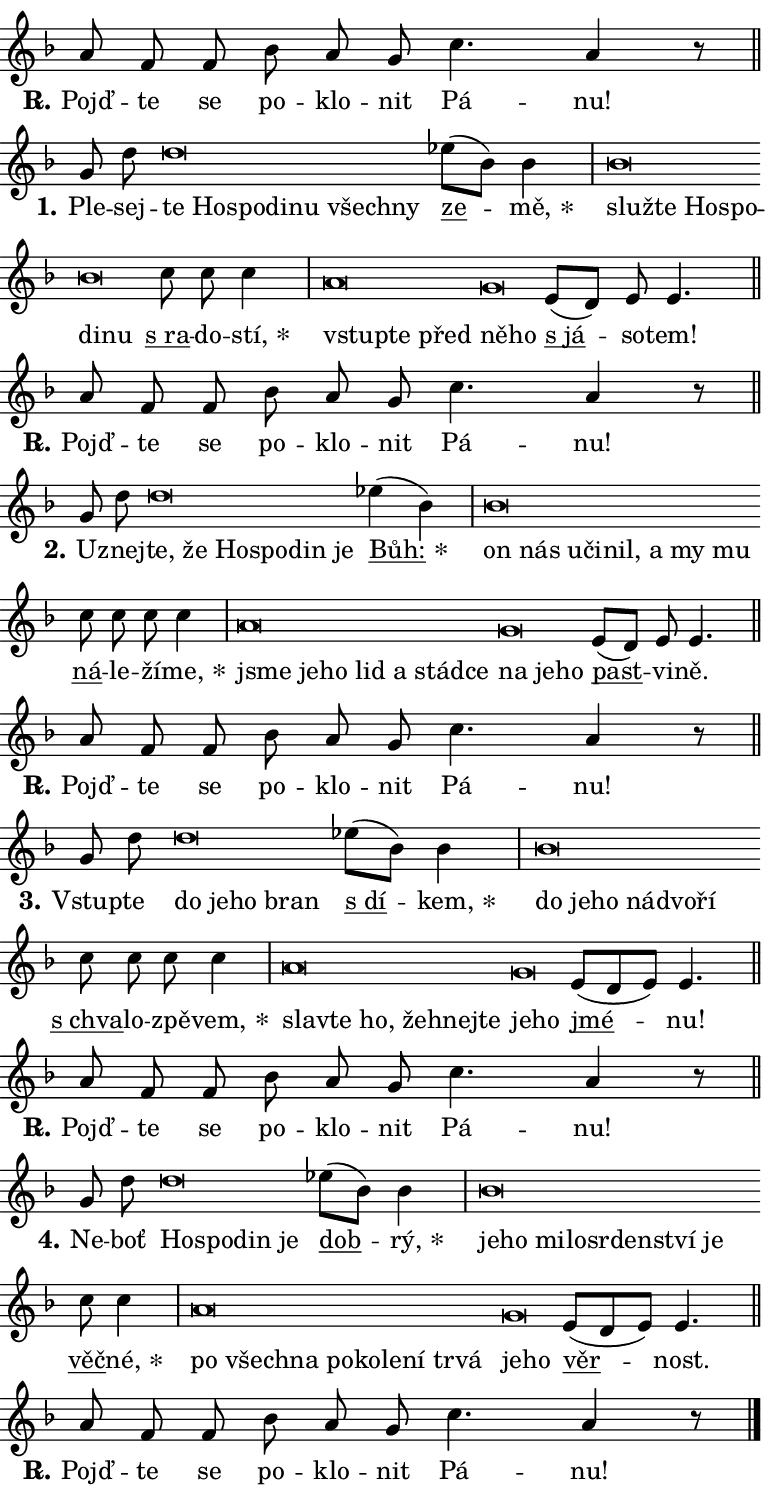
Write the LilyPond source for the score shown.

\version "2.24.0"
\header { tagline = "" }
\paper {
  indent = 0\cm
  top-margin = 0\cm
  right-margin = 0.13\cm % to fit lyric hyphens
  bottom-margin = 0\cm
  left-margin = 0\cm
  paper-width = 13\cm
  page-breaking = #ly:one-page-breaking
  system-system-spacing.basic-distance = #11
  score-system-spacing.basic-distance = #11
  ragged-last = ##f
}


%% Author: Thomas Morley
%% https://lists.gnu.org/archive/html/lilypond-user/2020-05/msg00002.html
#(define (line-position grob)
"Returns position of @var[grob} in current system:
   @code{'start}, if at first time-step
   @code{'end}, if at last time-step
   @code{'middle} otherwise
"
  (let* ((col (ly:item-get-column grob))
         (ln (ly:grob-object col 'left-neighbor))
         (rn (ly:grob-object col 'right-neighbor))
         (col-to-check-left (if (ly:grob? ln) ln col))
         (col-to-check-right (if (ly:grob? rn) rn col))
         (break-dir-left
           (and
             (ly:grob-property col-to-check-left 'non-musical #f)
             (ly:item-break-dir col-to-check-left)))
         (break-dir-right
           (and
             (ly:grob-property col-to-check-right 'non-musical #f)
             (ly:item-break-dir col-to-check-right))))
        (cond ((eqv? 1 break-dir-left) 'start)
              ((eqv? -1 break-dir-right) 'end)
              (else 'middle))))

#(define (tranparent-at-line-position vctor)
  (lambda (grob)
  "Relying on @code{line-position} select the relevant enry from @var{vctor}.
Used to determine transparency,"
    (case (line-position grob)
      ((end) (not (vector-ref vctor 0)))
      ((middle) (not (vector-ref vctor 1)))
      ((start) (not (vector-ref vctor 2))))))

noteHeadBreakVisibility =
#(define-music-function (break-visibility)(vector?)
"Makes @code{NoteHead}s transparent relying on @var{break-visibility}"
#{
  \override NoteHead.transparent =
    #(tranparent-at-line-position break-visibility)
#})

#(define delete-ledgers-for-transparent-note-heads
  (lambda (grob)
    "Reads whether a @code{NoteHead} is transparent.
If so this @code{NoteHead} is removed from @code{'note-heads} from
@var{grob}, which is supposed to be @code{LedgerLineSpanner}.
As a result ledgers are not printed for this @code{NoteHead}"
    (let* ((nhds-array (ly:grob-object grob 'note-heads))
           (nhds-list
             (if (ly:grob-array? nhds-array)
                 (ly:grob-array->list nhds-array)
                 '()))
           ;; Relies on the transparent-property being done before
           ;; Staff.LedgerLineSpanner.after-line-breaking is executed.
           ;; This is fragile ...
           (to-keep
             (remove
               (lambda (nhd)
                 (ly:grob-property nhd 'transparent #f))
               nhds-list)))
      ;; TODO find a better method to iterate over grob-arrays, similiar
      ;; to filter/remove etc for lists
      ;; For now rebuilt from scratch
      (set! (ly:grob-object grob 'note-heads)  '())
      (for-each
        (lambda (nhd)
          (ly:pointer-group-interface::add-grob grob 'note-heads nhd))
        to-keep))))

squashNotes = {
  \override NoteHead.X-extent = #'(-0.2 . 0.2)
  \override NoteHead.Y-extent = #'(-0.75 . 0)
  \override NoteHead.stencil =
    #(lambda (grob)
       (let ((pos (ly:grob-property grob 'staff-position)))
         (begin
           (if (< pos -7) (display "ERROR: Lower brevis then expected\n") (display ""))
           (if (<= pos -6) ly:text-interface::print ly:note-head::print))))
}
unSquashNotes = {
  \revert NoteHead.X-extent
  \revert NoteHead.Y-extent
  \revert NoteHead.stencil
}

hideNotes = \noteHeadBreakVisibility #begin-of-line-visible
unHideNotes = \noteHeadBreakVisibility #all-visible

% work-around for resetting accidentals
% https://lilypond.org/doc/v2.23/Documentation/notation/displaying-rhythms#unmetered-music
cadenzaMeasure = {
  \cadenzaOff
  \partial 1024 s1024
  \cadenzaOn
}

#(define-markup-command (accent layout props text) (markup?)
  "Underline accented syllable"
  (interpret-markup layout props
    #{\markup \override #'(offset . 4.3) \underline { #text }#}))

responsum = \markup \concat {
  "R" \hspace #-1.05 \path #0.1 #'((moveto 0 0.07) (lineto 0.9 0.8)) \hspace #0.05 "."
}

spaceSize = #0.6828661417322834 % exact space size for TeX Gyre Schola

\layout {
  \context {
    \Staff
    \remove "Time_signature_engraver"
    \override LedgerLineSpanner.after-line-breaking = #delete-ledgers-for-transparent-note-heads
  }
  \context {
    \Lyrics {
      \override LyricSpace.minimum-distance = \spaceSize
      \override LyricText.font-name = #"TeX Gyre Schola"
      \override LyricText.font-size = 1
      \override StanzaNumber.font-name = #"TeX Gyre Schola Bold"
      \override StanzaNumber.font-size = 1
    }
  }
  \context {
    \Score 
    \override NoteHead.text =
      #(lambda (grob) 
        (let ((pos (ly:grob-property grob 'staff-position)))
          #{\markup {
            \combine
              \halign #-0.55 \raise #(if (= pos -6) 0 0.5) \override #'(thickness . 2) \draw-line #'(3.2 . 0)
              \musicglyph "noteheads.sM1"
          }#}))
  }
}

% magnetic-lyrics.ily
%
%   written by
%     Jean Abou Samra <jean@abou-samra.fr>
%     Werner Lemberg <wl@gnu.org>
%
%   adapted by
%     Jiri Hon <jiri.hon@gmail.com>
%
% Version 2022-Apr-15

% https://www.mail-archive.com/lilypond-user@gnu.org/msg149350.html

#(define (Left_hyphen_pointer_engraver context)
   "Collect syllable-hyphen-syllable occurrences in lyrics and store
them in properties.  This engraver only looks to the left.  For
example, if the lyrics input is @code{foo -- bar}, it does the
following.

@itemize @bullet
@item
Set the @code{text} property of the @code{LyricHyphen} grob between
@q{foo} and @q{bar} to @code{foo}.

@item
Set the @code{left-hyphen} property of the @code{LyricText} grob with
text @q{foo} to the @code{LyricHyphen} grob between @q{foo} and
@q{bar}.
@end itemize

Use this auxiliary engraver in combination with the
@code{lyric-@/text::@/apply-@/magnetic-@/offset!} hook."
   (let ((hyphen #f)
         (text #f))
     (make-engraver
      (acknowledgers
       ((lyric-syllable-interface engraver grob source-engraver)
        (set! text grob)))
      (end-acknowledgers
       ((lyric-hyphen-interface engraver grob source-engraver)
        ;(when (not (grob::has-interface grob 'lyric-space-interface))
          (set! hyphen grob)));)
      ((stop-translation-timestep engraver)
       (when (and text hyphen)
         (ly:grob-set-object! text 'left-hyphen hyphen))
       (set! text #f)
       (set! hyphen #f)))))

#(define (lyric-text::apply-magnetic-offset! grob)
   "If the space between two syllables is less than the value in
property @code{LyricText@/.details@/.squash-threshold}, move the right
syllable to the left so that it gets concatenated with the left
syllable.

Use this function as a hook for
@code{LyricText@/.after-@/line-@/breaking} if the
@code{Left_@/hyphen_@/pointer_@/engraver} is active."
   (let ((hyphen (ly:grob-object grob 'left-hyphen #f)))
     (when hyphen
       (let ((left-text (ly:spanner-bound hyphen LEFT)))
         (when (grob::has-interface left-text 'lyric-syllable-interface)
           (let* ((common (ly:grob-common-refpoint grob left-text X))
                  (this-x-ext (ly:grob-extent grob common X))
                  (left-x-ext
                   (begin
                     ;; Trigger magnetism for left-text.
                     (ly:grob-property left-text 'after-line-breaking)
                     (ly:grob-extent left-text common X)))
                  ;; `delta` is the gap width between two syllables.
                  (delta (- (interval-start this-x-ext)
                            (interval-end left-x-ext)))
                  (details (ly:grob-property grob 'details))
                  (threshold (assoc-get 'squash-threshold details 0.2)))
             (when (< delta threshold)
               (let* (;; We have to manipulate the input text so that
                      ;; ligatures crossing syllable boundaries are not
                      ;; disabled.  For languages based on the Latin
                      ;; script this is essentially a beautification.
                      ;; However, for non-Western scripts it can be a
                      ;; necessity.
                      (lt (ly:grob-property left-text 'text))
                      (rt (ly:grob-property grob 'text))
                      (is-space (grob::has-interface hyphen 'lyric-space-interface))
                      (space (if is-space " " ""))
                      (extra-delta (if is-space spaceSize 0))
                      ;; Append new syllable.
                      (ltrt-space (if (and (string? lt) (string? rt))
                                (string-append lt space rt)
                                (make-concat-markup (list lt space rt))))
                      ;; Right-align `ltrt` to the right side.
                      (ltrt-space-markup (grob-interpret-markup
                               grob
                               (make-translate-markup
                                (cons (interval-length this-x-ext) 0)
                                (make-right-align-markup ltrt-space)))))
                 (begin
                   ;; Don't print `left-text`.
                   (ly:grob-set-property! left-text 'stencil #f)
                   ;; Set text and stencil (which holds all collected
                   ;; syllables so far) and shift it to the left.
                   (ly:grob-set-property! grob 'text ltrt-space)
                   (ly:grob-set-property! grob 'stencil ltrt-space-markup)
                   (ly:grob-translate-axis! grob (- (- delta extra-delta)) X))))))))))


#(define (lyric-hyphen::displace-bounds-first grob)
   ;; Make very sure this callback isn't triggered too early.
   (let ((left (ly:spanner-bound grob LEFT))
         (right (ly:spanner-bound grob RIGHT)))
     (ly:grob-property left 'after-line-breaking)
     (ly:grob-property right 'after-line-breaking)
     (ly:lyric-hyphen::print grob)))

squashThreshold = #0.4

\layout {
  \context {
    \Lyrics
    \consists #Left_hyphen_pointer_engraver
    \override LyricText.after-line-breaking =
      #lyric-text::apply-magnetic-offset!
    \override LyricHyphen.stencil = #lyric-hyphen::displace-bounds-first
    \override LyricText.details.squash-threshold = \squashThreshold
    \override LyricHyphen.minimum-distance = 0
    \override LyricHyphen.minimum-length = \squashThreshold
  }
}

squashText = \override LyricText.details.squash-threshold = 9999
unSquashText = \override LyricText.details.squash-threshold = \squashThreshold

leftText = \override LyricText.self-alignment-X = #LEFT
unLeftText = \revert LyricText.self-alignment-X

starOffset = #(lambda (grob) 
                (let ((x_offset (ly:self-alignment-interface::aligned-on-x-parent grob)))
                  (if (= x_offset 0) 0 (+ x_offset 1.2))))

star = #(define-music-function (syllable)(string?)
"Append star separator at the end of a syllable"
#{
  \once \override LyricText.X-offset = #starOffset
  \lyricmode { \markup {
    #syllable
    \override #'((font-name . "TeX Gyre Schola Bold")) \hspace #0.2 \lower #0.65 \larger "*"
  } }
#})

starAccent = #(define-music-function (syllable)(string?)
"Append star separator at the end of a syllable and make accent"
#{
  \once \override LyricText.X-offset = #starOffset
  \lyricmode { \markup {
    \accent #syllable
    \override #'((font-name . "TeX Gyre Schola Bold")) \hspace #0.2 \lower #0.65 \larger "*"
  } }
#})

breath = #(define-music-function (syllable)(string?)
"Append breathing indicator at the end of a syllable"
#{
  \lyricmode { \markup { #syllable "+" } }
#})

optionalBreath = #(define-music-function (syllable)(string?)
"Append optional breathing indicator at the end of a syllable"
#{
  \lyricmode { \markup { #syllable "(+)" } }
#})


\score {
    <<
        \new Voice = "melody" { \cadenzaOn \key f \major \relative { a'8 f f bes a g c4. a4 r8 \cadenzaMeasure \bar "||" \break } }
        \new Lyrics \lyricsto "melody" { \lyricmode { \set stanza = \responsum
Pojď -- te se po -- klo -- nit Pá -- nu! } }
    >>
    \layout {}
}

\score {
    <<
        \new Voice = "melody" { \cadenzaOn \key f \major \relative { g'8 d' \bar "" \squashNotes d\breve*1/16 \hideNotes \breve*1/16 \bar "" \breve*1/16 \bar "" \breve*1/16 \bar "" \breve*1/16 \bar "" \breve*1/16 \breve*1/16 \bar "" \unHideNotes \unSquashNotes \bar "" es8[( bes)] bes4 \cadenzaMeasure \bar "|" \squashNotes bes\breve*1/16 \hideNotes \breve*1/16 \bar "" \breve*1/16 \bar "" \breve*1/16 \bar "" \breve*1/16 \breve*1/16 \bar "" \unHideNotes \unSquashNotes \bar "" c8 c c4 \cadenzaMeasure \bar "|" \squashNotes a\breve*1/16 \hideNotes \breve*1/16 \breve*1/16 \bar "" \unHideNotes \unSquashNotes \squashNotes g\breve*1/16 \hideNotes \breve*1/16 \bar "" \unHideNotes \unSquashNotes \bar "" e8[( d)] e e4. \cadenzaMeasure \bar "||" \break } }
        \new Lyrics \lyricsto "melody" { \lyricmode { \set stanza = "1."
Ple -- sej -- \leftText te \squashText Ho -- spo -- di -- nu všech -- ny \unLeftText \unSquashText \markup \accent ze -- \star mě, \leftText služ -- \squashText te Ho -- spo -- di -- nu \unLeftText \unSquashText \markup \accent "s ra" -- do -- \star stí, \leftText vstup -- \squashText te před \unSquashText ně -- \squashText ho \unLeftText \unSquashText \markup \accent "s já" -- so -- tem! } }
    >>
    \layout {}
}

\score {
    <<
        \new Voice = "melody" { \cadenzaOn \key f \major \relative { a'8 f f bes a g c4. a4 r8 \cadenzaMeasure \bar "||" \break } }
        \new Lyrics \lyricsto "melody" { \lyricmode { \set stanza = \responsum
Pojď -- te se po -- klo -- nit Pá -- nu! } }
    >>
    \layout {}
}

\score {
    <<
        \new Voice = "melody" { \cadenzaOn \key f \major \relative { g'8 d' \bar "" \squashNotes d\breve*1/16 \hideNotes \breve*1/16 \bar "" \breve*1/16 \bar "" \breve*1/16 \bar "" \breve*1/16 \breve*1/16 \bar "" \unHideNotes \unSquashNotes \bar "" es4( bes) \cadenzaMeasure \bar "|" \squashNotes bes\breve*1/16 \hideNotes \breve*1/16 \bar "" \breve*1/16 \bar "" \breve*1/16 \bar "" \breve*1/16 \bar "" \breve*1/16 \bar "" \breve*1/16 \breve*1/16 \bar "" \unHideNotes \unSquashNotes \bar "" c8 c c c4 \cadenzaMeasure \bar "|" \squashNotes a\breve*1/16 \hideNotes \breve*1/16 \bar "" \breve*1/16 \bar "" \breve*1/16 \bar "" \breve*1/16 \bar "" \breve*1/16 \breve*1/16 \bar "" \unHideNotes \unSquashNotes \squashNotes g\breve*1/16 \hideNotes \breve*1/16 \breve*1/16 \bar "" \unHideNotes \unSquashNotes \bar "" e8[( d)] e e4. \cadenzaMeasure \bar "||" \break } }
        \new Lyrics \lyricsto "melody" { \lyricmode { \set stanza = "2."
U -- znej -- \leftText te, \squashText že Ho -- spo -- din je \unLeftText \unSquashText \starAccent Bůh: \leftText on \squashText nás u -- či -- nil, a my mu \unLeftText \unSquashText \markup \accent ná -- le -- ží -- \star me, \leftText jsme \squashText je -- ho lid a stád -- ce \unSquashText na \squashText je -- ho \unLeftText \unSquashText \markup \accent past -- vi -- ně. } }
    >>
    \layout {}
}

\score {
    <<
        \new Voice = "melody" { \cadenzaOn \key f \major \relative { a'8 f f bes a g c4. a4 r8 \cadenzaMeasure \bar "||" \break } }
        \new Lyrics \lyricsto "melody" { \lyricmode { \set stanza = \responsum
Pojď -- te se po -- klo -- nit Pá -- nu! } }
    >>
    \layout {}
}

\score {
    <<
        \new Voice = "melody" { \cadenzaOn \key f \major \relative { g'8 d' \bar "" \squashNotes d\breve*1/16 \hideNotes \breve*1/16 \bar "" \breve*1/16 \breve*1/16 \bar "" \unHideNotes \unSquashNotes \bar "" es8[( bes)] bes4 \cadenzaMeasure \bar "|" \squashNotes bes\breve*1/16 \hideNotes \breve*1/16 \bar "" \breve*1/16 \bar "" \breve*1/16 \bar "" \breve*1/16 \breve*1/16 \bar "" \unHideNotes \unSquashNotes \bar "" c8 c c c4 \cadenzaMeasure \bar "|" \squashNotes a\breve*1/16 \hideNotes \breve*1/16 \bar "" \breve*1/16 \bar "" \breve*1/16 \bar "" \breve*1/16 \breve*1/16 \bar "" \unHideNotes \unSquashNotes \squashNotes g\breve*1/16 \hideNotes \breve*1/16 \bar "" \unHideNotes \unSquashNotes \bar "" e8[( d e)] e4. \cadenzaMeasure \bar "||" \break } }
        \new Lyrics \lyricsto "melody" { \lyricmode { \set stanza = "3."
Vstup -- te \leftText do \squashText je -- ho bran \unLeftText \unSquashText \markup \accent "s dí" -- \star kem, \leftText do \squashText je -- ho ná -- dvo -- ří \unLeftText \unSquashText \markup \accent "s chva" -- lo -- zpě -- \star vem, \leftText sla -- \squashText vte ho, žeh -- nej -- te \unSquashText je -- \squashText ho \unLeftText \unSquashText \markup \accent jmé -- nu! } }
    >>
    \layout {}
}

\score {
    <<
        \new Voice = "melody" { \cadenzaOn \key f \major \relative { a'8 f f bes a g c4. a4 r8 \cadenzaMeasure \bar "||" \break } }
        \new Lyrics \lyricsto "melody" { \lyricmode { \set stanza = \responsum
Pojď -- te se po -- klo -- nit Pá -- nu! } }
    >>
    \layout {}
}

\score {
    <<
        \new Voice = "melody" { \cadenzaOn \key f \major \relative { g'8 d' \bar "" \squashNotes d\breve*1/16 \hideNotes \breve*1/16 \bar "" \breve*1/16 \breve*1/16 \bar "" \unHideNotes \unSquashNotes \bar "" es8[( bes)] bes4 \cadenzaMeasure \bar "|" \squashNotes bes\breve*1/16 \hideNotes \breve*1/16 \bar "" \breve*1/16 \bar "" \breve*1/16 \bar "" \breve*1/16 \bar "" \breve*1/16 \bar "" \breve*1/16 \breve*1/16 \bar "" \unHideNotes \unSquashNotes \bar "" c8 c4 \cadenzaMeasure \bar "|" \squashNotes a\breve*1/16 \hideNotes \breve*1/16 \bar "" \breve*1/16 \bar "" \breve*1/16 \bar "" \breve*1/16 \bar "" \breve*1/16 \bar "" \breve*1/16 \bar "" \breve*1/16 \breve*1/16 \bar "" \unHideNotes \unSquashNotes \squashNotes g\breve*1/16 \hideNotes \breve*1/16 \bar "" \unHideNotes \unSquashNotes \bar "" e8[( d e)] e4. \cadenzaMeasure \bar "||" \break } }
        \new Lyrics \lyricsto "melody" { \lyricmode { \set stanza = "4."
Ne -- boť \leftText Ho -- \squashText spo -- din je \unLeftText \unSquashText \markup \accent dob -- \star rý, \leftText je -- \squashText ho mi -- lo -- sr -- den -- ství je \unLeftText \unSquashText \markup \accent věč -- \star né, \leftText po \squashText všech -- na po -- ko -- le -- ní tr -- vá \unSquashText je -- \squashText ho \unLeftText \unSquashText \markup \accent věr -- nost. } }
    >>
    \layout {}
}

\score {
    <<
        \new Voice = "melody" { \cadenzaOn \key f \major \relative { a'8 f f bes a g c4. a4 r8 \cadenzaMeasure \bar "||" \break } \bar "|." }
        \new Lyrics \lyricsto "melody" { \lyricmode { \set stanza = \responsum
Pojď -- te se po -- klo -- nit Pá -- nu! } }
    >>
    \layout {}
}
